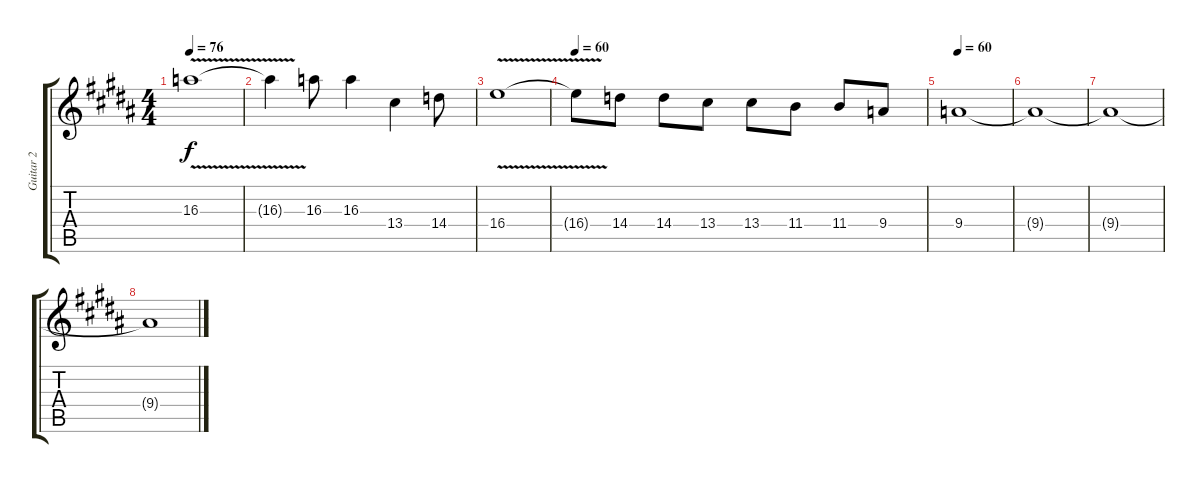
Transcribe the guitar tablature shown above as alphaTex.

\track ("Guitar 2" "Guitar 2") {instrument electricguitarjazz}
\staff {score tabs}
\tuning (D4 A3 F3 C3 G2 C2) {hide}
\ts (4 4)
\tempo 76
\clef g2
\ks b
16.3{v}.1{dy f} |
16.3{t}.4 16.3.8 16.3.4 13.4.4 14.4.8 |
16.4{v}.1 |
\tempo 60
16.4{t}.8 14.4.8 14.4.8 13.4.8 13.4.8 11.4.8 11.4.8 9.4.8 |
\tempo 60
9.4.1 |
9.4{t}.1 |
9.4{t}.1 |
9.4{t}.1
